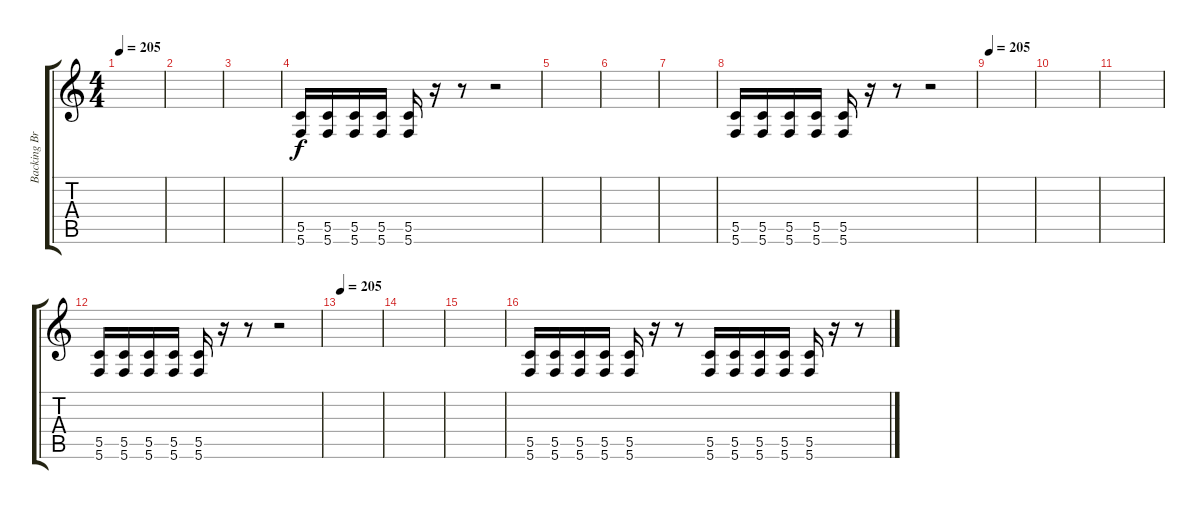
\track ("Backing Breakdown" "Backing Br") {instrument distortionguitar}
\staff {score tabs}
\tuning (D4 A3 F3 C3 G2 C2) {hide}
\ts (4 4)
\tempo 200
\tempo 205
\clef g2
\ks c
|
|
|
(5.5 5.6).16 (5.5 5.6).16 (5.5 5.6).16 (5.5 5.6).16 (5.5 5.6).16 r.16 r.8 r.2 |
|
|
|
(5.5 5.6).16 (5.5 5.6).16 (5.5 5.6).16 (5.5 5.6).16 (5.5 5.6).16 r.16 r.8 r.2 |
\tempo 205
|
|
|
(5.5 5.6).16 (5.5 5.6).16 (5.5 5.6).16 (5.5 5.6).16 (5.5 5.6).16 r.16 r.8 r.2 |
\tempo 205
|
|
|
(5.5 5.6).16 (5.5 5.6).16 (5.5 5.6).16 (5.5 5.6).16 (5.5 5.6).16 r.16 r.8 (5.5 5.6).16 (5.5 5.6).16 (5.5 5.6).16 (5.5 5.6).16 (5.5 5.6).16 r.16 r.8
